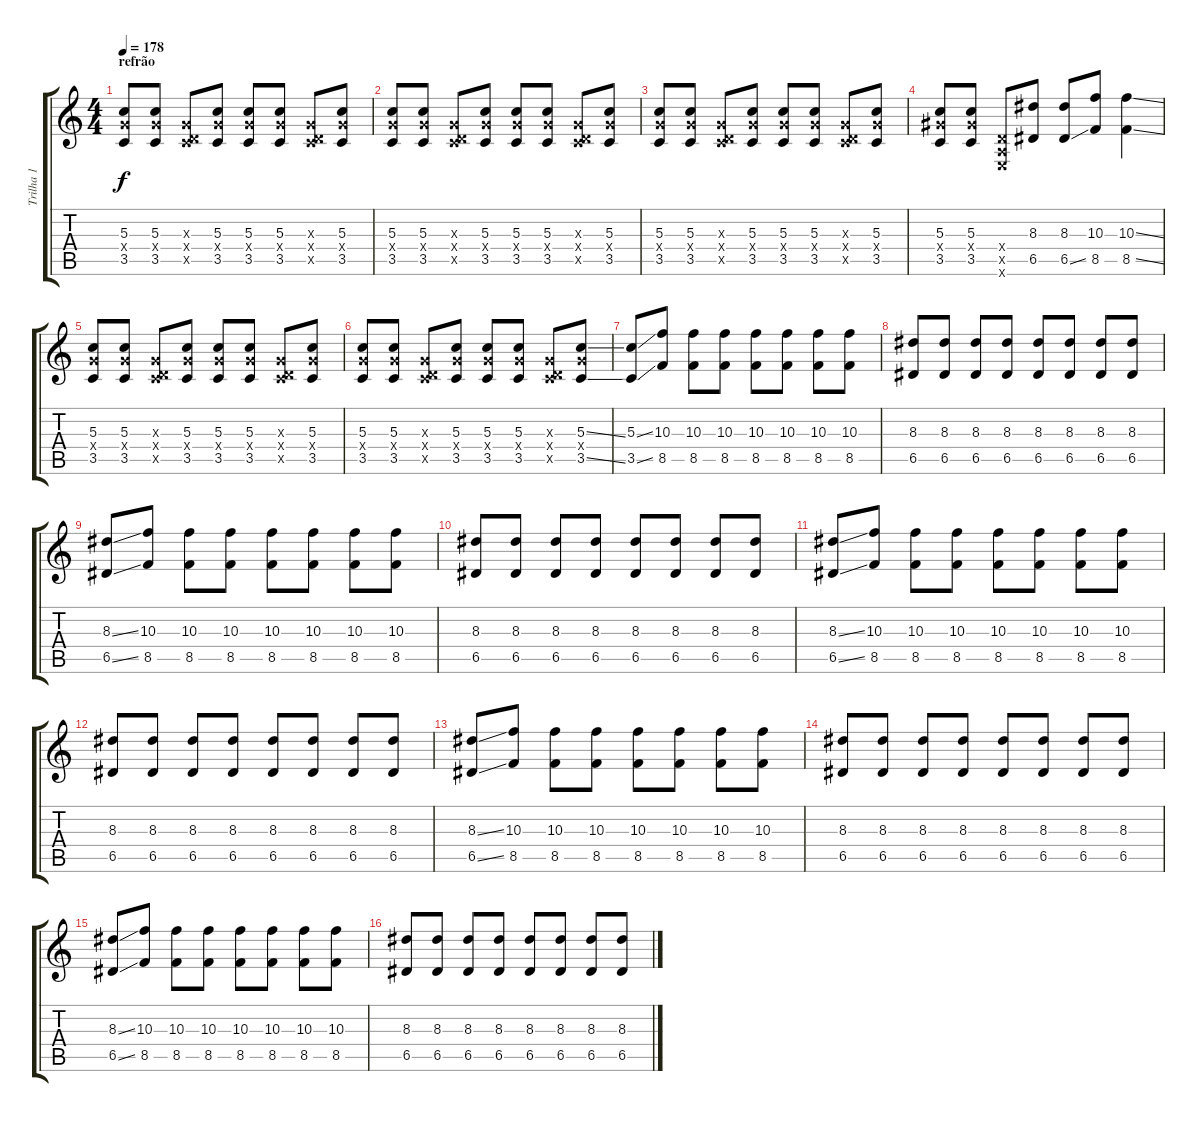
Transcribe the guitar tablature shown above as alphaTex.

\track ("Trilha 1" "Trilha 1") {instrument distortionguitar}
\staff {score tabs}
\tuning (E4 B3 G3 D3 A2 E2) {hide}
\ts (4 4)
\section ("" "refrão")
\tempo 178
\clef g2
\ks c
(5.3 5.4{x} 3.5).8{dy f} (5.3 5.4{x} 3.5).8 (0.3{x} 0.4{x} 3.5{x}).8 (5.3 5.4{x} 3.5).8 (5.3 5.4{x} 3.5).8 (5.3 5.4{x} 3.5).8 (0.3{x} 0.4{x} 3.5{x}).8 (5.3 5.4{x} 3.5).8 |
(5.3 5.4{x} 3.5).8 (5.3 5.4{x} 3.5).8 (0.3{x} 0.4{x} 3.5{x}).8 (5.3 5.4{x} 3.5).8 (5.3 5.4{x} 3.5).8 (5.3 5.4{x} 3.5).8 (0.3{x} 0.4{x} 3.5{x}).8 (5.3 5.4{x} 3.5).8 |
(5.3 5.4{x} 3.5).8 (5.3 5.4{x} 3.5).8 (0.3{x} 0.4{x} 3.5{x}).8 (5.3 5.4{x} 3.5).8 (5.3 5.4{x} 3.5).8 (5.3 5.4{x} 3.5).8 (0.3{x} 0.4{x} 3.5{x}).8 (5.3 5.4{x} 3.5).8 |
(5.3 6.4{x} 3.5).8 (5.3 6.4{x} 3.5).8 (0.4{x} 0.5{x} 0.6{x}).8 (8.3 6.5).8 (8.3 6.5{ss}).8 (10.3 8.5).8 (10.3{ss} 8.5{ss}).4 |
(5.3 5.4{x} 3.5).8 (5.3 5.4{x} 3.5).8 (0.3{x} 0.4{x} 3.5{x}).8 (5.3 5.4{x} 3.5).8 (5.3 5.4{x} 3.5).8 (5.3 5.4{x} 3.5).8 (0.3{x} 0.4{x} 3.5{x}).8 (5.3 5.4{x} 3.5).8 |
(5.3 5.4{x} 3.5).8 (5.3 5.4{x} 3.5).8 (0.3{x} 0.4{x} 3.5{x}).8 (5.3 5.4{x} 3.5).8 (5.3 5.4{x} 3.5).8 (5.3 5.4{x} 3.5).8 (0.3{x} 0.4{x} 3.5{x}).8 (5.3{ss} 5.4{x} 3.5{ss}).8 |
(5.3{ss} 3.5{ss}).8 (10.3 8.5).8 (10.3 8.5).8 (10.3 8.5).8 (10.3 8.5).8 (10.3 8.5).8 (10.3 8.5).8 (10.3 8.5).8 |
(8.3 6.5).8 (8.3 6.5).8 (8.3 6.5).8 (8.3 6.5).8 (8.3 6.5).8 (8.3 6.5).8 (8.3 6.5).8 (8.3 6.5).8 |
(8.3{ss} 6.5{ss}).8 (10.3 8.5).8 (10.3 8.5).8 (10.3 8.5).8 (10.3 8.5).8 (10.3 8.5).8 (10.3 8.5).8 (10.3 8.5).8 |
(8.3 6.5).8 (8.3 6.5).8 (8.3 6.5).8 (8.3 6.5).8 (8.3 6.5).8 (8.3 6.5).8 (8.3 6.5).8 (8.3 6.5).8 |
(8.3{ss} 6.5{ss}).8 (10.3 8.5).8 (10.3 8.5).8 (10.3 8.5).8 (10.3 8.5).8 (10.3 8.5).8 (10.3 8.5).8 (10.3 8.5).8 |
(8.3 6.5).8 (8.3 6.5).8 (8.3 6.5).8 (8.3 6.5).8 (8.3 6.5).8 (8.3 6.5).8 (8.3 6.5).8 (8.3 6.5).8 |
(8.3{ss} 6.5{ss}).8 (10.3 8.5).8 (10.3 8.5).8 (10.3 8.5).8 (10.3 8.5).8 (10.3 8.5).8 (10.3 8.5).8 (10.3 8.5).8 |
(8.3 6.5).8 (8.3 6.5).8 (8.3 6.5).8 (8.3 6.5).8 (8.3 6.5).8 (8.3 6.5).8 (8.3 6.5).8 (8.3 6.5).8 |
(8.3{ss} 6.5{ss}).8 (10.3 8.5).8 (10.3 8.5).8 (10.3 8.5).8 (10.3 8.5).8 (10.3 8.5).8 (10.3 8.5).8 (10.3 8.5).8 |
(8.3 6.5).8 (8.3 6.5).8 (8.3 6.5).8 (8.3 6.5).8 (8.3 6.5).8 (8.3 6.5).8 (8.3 6.5).8 (8.3 6.5).8
